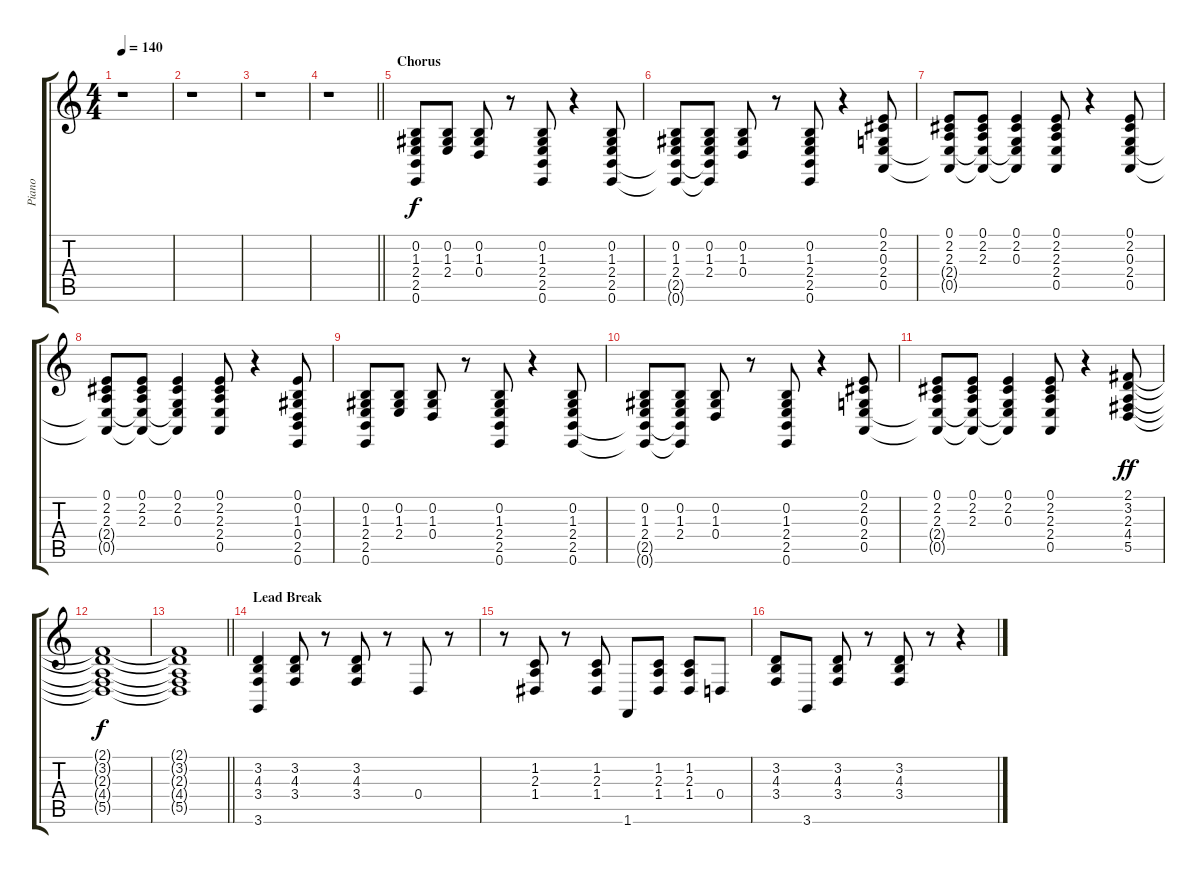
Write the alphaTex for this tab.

\track ("Piano" "Piano") {instrument electricgrandpiano}
\staff {score tabs}
\tuning (E4 B3 G3 D3 A2 E2) {hide}
\ts (4 4)
\tempo 140
\clef g2
\ks c
r.1{dy f} |
r.1 |
r.1 |
\barLineRight lightlight
r.1 |
\section ("" "Chorus")
(0.2 1.3 2.4 2.5 0.6).8 (0.2 1.3 2.4).8 (0.2 1.3 0.4).8 r.8 (0.2 1.3 2.4 2.5 0.6).8 r.4 (0.2 1.3 2.4 2.5 0.6).8 |
(0.2 1.3 2.4 2.5{t} 0.6{t}).8 (0.2 1.3 2.4 2.5{t} 0.6{t}).8 (0.2 1.3 0.4).8 r.8 (0.2 1.3 2.4 2.5 0.6).8 r.4 (0.1 2.2 0.3 2.4 0.5).8 |
(0.1 2.2 2.3 2.4{t} 0.5{t}).8 (0.1 2.2 2.3 2.4{t} 0.5{t}).8 (0.1 2.2 0.3 2.4{t} 0.5{t}).4 (0.1 2.2 2.3 2.4 0.5).8 r.4 (0.1 2.2 0.3 2.4 0.5).8 |
(0.1 2.2 2.3 2.4{t} 0.5{t}).8 (0.1 2.2 2.3 2.4{t} 0.5{t}).8 (0.1 2.2 0.3 2.4{t} 0.5{t}).4 (0.1 2.2 2.3 2.4 0.5).8 r.4 (0.1 0.2 1.3 0.4 2.5 0.6).8 |
(0.2 1.3 2.4 2.5 0.6).8 (0.2 1.3 2.4).8 (0.2 1.3 0.4).8 r.8 (0.2 1.3 2.4 2.5 0.6).8 r.4 (0.2 1.3 2.4 2.5 0.6).8 |
(0.2 1.3 2.4 2.5{t} 0.6{t}).8 (0.2 1.3 2.4 2.5{t} 0.6{t}).8 (0.2 1.3 0.4).8 r.8 (0.2 1.3 2.4 2.5 0.6).8 r.4 (0.1 2.2 0.3 2.4 0.5).8 |
(0.1 2.2 2.3 2.4{t} 0.5{t}).8 (0.1 2.2 2.3 2.4{t} 0.5{t}).8 (0.1 2.2 0.3 2.4{t} 0.5{t}).4 (0.1 2.2 2.3 2.4 0.5).8 r.4 (2.1 3.2 2.3 4.4 5.5).8{dy ff} |
(2.1{t} 3.2{t} 2.3{t} 4.4{t} 5.5{t}).1{dy f} |
\barLineRight lightlight
(2.1{t} 3.2{t} 2.3{t} 4.4{t} 5.5{t}).1 |
\section ("" "Lead Break")
(3.2 4.3 3.4 3.6).4 (3.2 4.3 3.4).8 r.8 (3.2 4.3 3.4).8 r.8 0.4.8 r.8 |
r.8 (1.2 2.3 1.4).8 r.8 (1.2 2.3 1.4).8 1.6.8 (1.2 2.3 1.4).8 (1.2 2.3 1.4).8 0.4.8 |
(3.2 4.3 3.4).8 3.6.8 (3.2 4.3 3.4).8 r.8 (3.2 4.3 3.4).8 r.8 r.4
